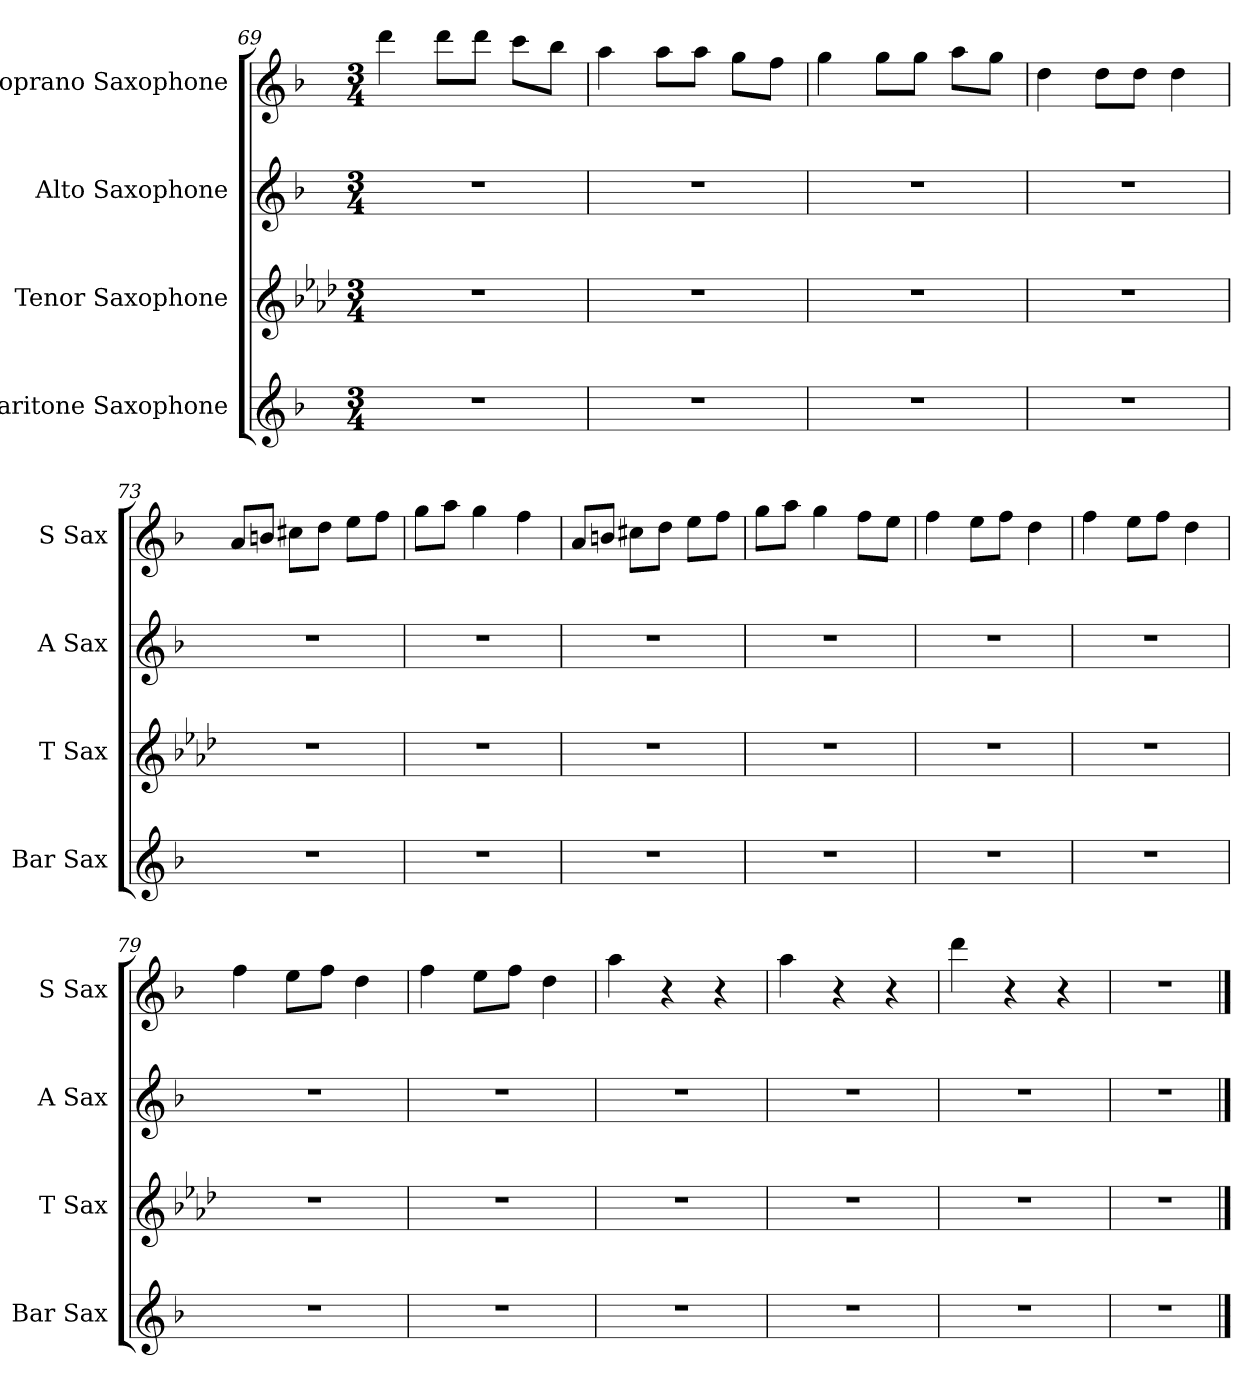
**kern	**kern	**kern	**kern
*part4	*part3	*part2	*part1
*staff4	*staff3	*staff2	*staff1
*I"Baritone Saxophone	*I"Tenor Saxophone	*I"Alto Saxophone	*I"Soprano Saxophone
*I'Bar Sax	*I'T Sax	*I'A Sax	*I'S Sax
*clefG2	*clefG2	*clefG2	*clefG2
*ITrd5c9	*ITrd8c14	*ITrd5c9	*ITrd1c2
*k[b-e-a-d-]	*k[b-e-a-d-]	*k[b-e-a-d-]	*k[b-e-a-]
*M3/4	*M3/4	*M3/4	*M3/4
=69	=69	=69	=69
2.r	2.r	2.r	4ccc\
.	.	.	8ccc\L
.	.	.	8ccc\J
.	.	.	8bb-\L
.	.	.	8aa-\J
=70	=70	=70	=70
2.r	2.r	2.r	4gg\
.	.	.	8gg\L
.	.	.	8gg\J
.	.	.	8ff\L
.	.	.	8ee-\J
=71	=71	=71	=71
2.r	2.r	2.r	4ff\
.	.	.	8ff\L
.	.	.	8ff\J
.	.	.	8gg\L
.	.	.	8ff\J
!!LO:PB:g=z
=72	=72	=72	=72
2.r	2.r	2.r	4cc\
.	.	.	8cc\L
.	.	.	8cc\J
.	.	.	4cc\
=73	=73	=73	=73
2.r	2.r	2.r	8g/L
.	.	.	8an/J
.	.	.	8bn\L
.	.	.	8cc\J
.	.	.	8dd\L
.	.	.	8ee-\J
=74	=74	=74	=74
2.r	2.r	2.r	8ff\L
.	.	.	8gg\J
.	.	.	4ff\
.	.	.	4ee-\
=75	=75	=75	=75
2.r	2.r	2.r	8g/L
.	.	.	8an/J
.	.	.	8bn\L
.	.	.	8cc\J
.	.	.	8dd\L
.	.	.	8ee-\J
=76	=76	=76	=76
2.r	2.r	2.r	8ff\L
.	.	.	8gg\J
.	.	.	4ff\
.	.	.	8ee-\L
.	.	.	8dd\J
=77	=77	=77	=77
2.r	2.r	2.r	4ee-\
.	.	.	8dd\L
.	.	.	8ee-\J
.	.	.	4cc\
=78	=78	=78	=78
2.r	2.r	2.r	4ee-\
.	.	.	8dd\L
.	.	.	8ee-\J
.	.	.	4cc\
=79	=79	=79	=79
2.r	2.r	2.r	4ee-\
.	.	.	8dd\L
.	.	.	8ee-\J
.	.	.	4cc\
!!LO:LB:g=z
=80	=80	=80	=80
2.r	2.r	2.r	4ee-\
.	.	.	8dd\L
.	.	.	8ee-\J
.	.	.	4cc\
=81	=81	=81	=81
2.r	2.r	2.r	4gg\
.	.	.	4r
.	.	.	4r
=82	=82	=82	=82
2.r	2.r	2.r	4gg\
.	.	.	4r
.	.	.	4r
=83	=83	=83	=83
2.r	2.r	2.r	4ccc\
.	.	.	4r
.	.	.	4r
=84	=84	=84	=84
2.r	2.r	2.r	2.r
==	==	==	==
*-	*-	*-	*-
